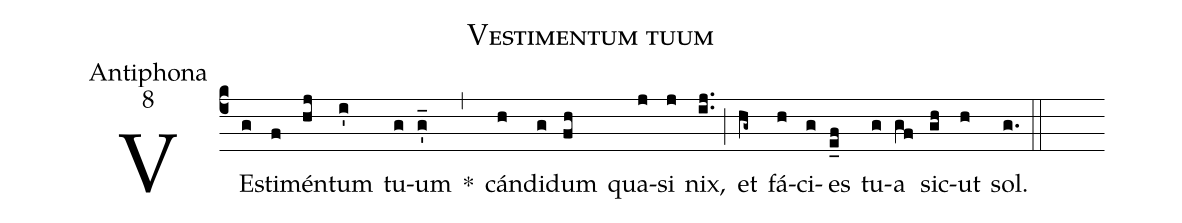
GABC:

name:Vestimentum tuum;
office-part:Antiphona;
mode:8;
%%
(c4) VE(g)sti(f)mén(hj)tum(i') tu(g)um(g'_) *(,) cán(h)di(g)dum(fh) qua(j)si(j) nix,(ij..) (;) et(hg~) fá(h)ci(g)es(e_f) tu(g)a(gf) sic(gh)ut(h) sol.(g.) (::)
